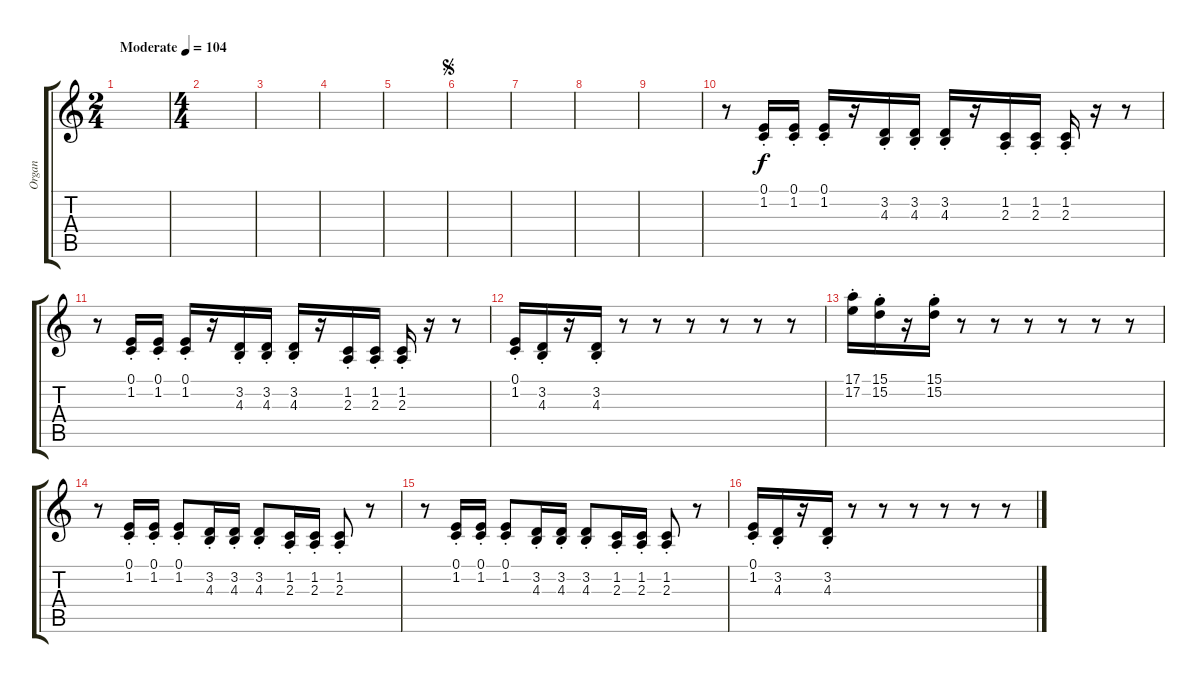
\track ("Organ" "Organ") {instrument drawbarorgan}
\staff {score tabs}
\tuning (E4 B3 G3 D3 A2 E2) {hide}
\ts (2 4)
\tempo (104 "Moderate")
\clef g2
\ks c
|
\ts (4 4)
|
|
|
|
\jump segno
|
|
|
|
r.8 (0.1{st} 1.2{st}).16 (0.1{st} 1.2{st}).16 (0.1{st} 1.2{st}).16 r.16 (3.2{st} 4.3{st}).16 (3.2{st} 4.3{st}).16 (3.2{st} 4.3{st}).16 r.16 (1.2{st} 2.3{st}).16 (1.2{st} 2.3{st}).16 (1.2{st} 2.3{st}).16 r.16 r.8 |
r.8 (0.1{st} 1.2{st}).16 (0.1{st} 1.2{st}).16 (0.1{st} 1.2{st}).16 r.16 (3.2{st} 4.3{st}).16 (3.2{st} 4.3{st}).16 (3.2{st} 4.3{st}).16 r.16 (1.2{st} 2.3{st}).16 (1.2{st} 2.3{st}).16 (1.2{st} 2.3{st}).16 r.16 r.8 |
(0.1{st} 1.2{st}).16 (3.2{st} 4.3{st}).16 r.16 (3.2{st} 4.3{st}).16 r.8 r.8 r.8 r.8 r.8 r.8 |
(17.1{st} 17.2{st}).16 (15.1{st} 15.2{st}).16 r.16 (15.1{st} 15.2{st}).16 r.8 r.8 r.8 r.8 r.8 r.8 |
r.8 (0.1{st} 1.2{st}).16 (0.1{st} 1.2{st}).16 (0.1{st} 1.2{st}).8 (3.2{st} 4.3{st}).16 (3.2{st} 4.3{st}).16 (3.2{st} 4.3{st}).8 (1.2{st} 2.3{st}).16 (1.2{st} 2.3{st}).16 (1.2{st} 2.3{st}).8 r.8 |
r.8 (0.1{st} 1.2{st}).16 (0.1{st} 1.2{st}).16 (0.1{st} 1.2{st}).8 (3.2{st} 4.3{st}).16 (3.2{st} 4.3{st}).16 (3.2{st} 4.3{st}).8 (1.2{st} 2.3{st}).16 (1.2{st} 2.3{st}).16 (1.2{st} 2.3{st}).8 r.8 |
(0.1{st} 1.2{st}).16 (3.2{st} 4.3{st}).16 r.16 (3.2{st} 4.3{st}).16 r.8 r.8 r.8 r.8 r.8 r.8
